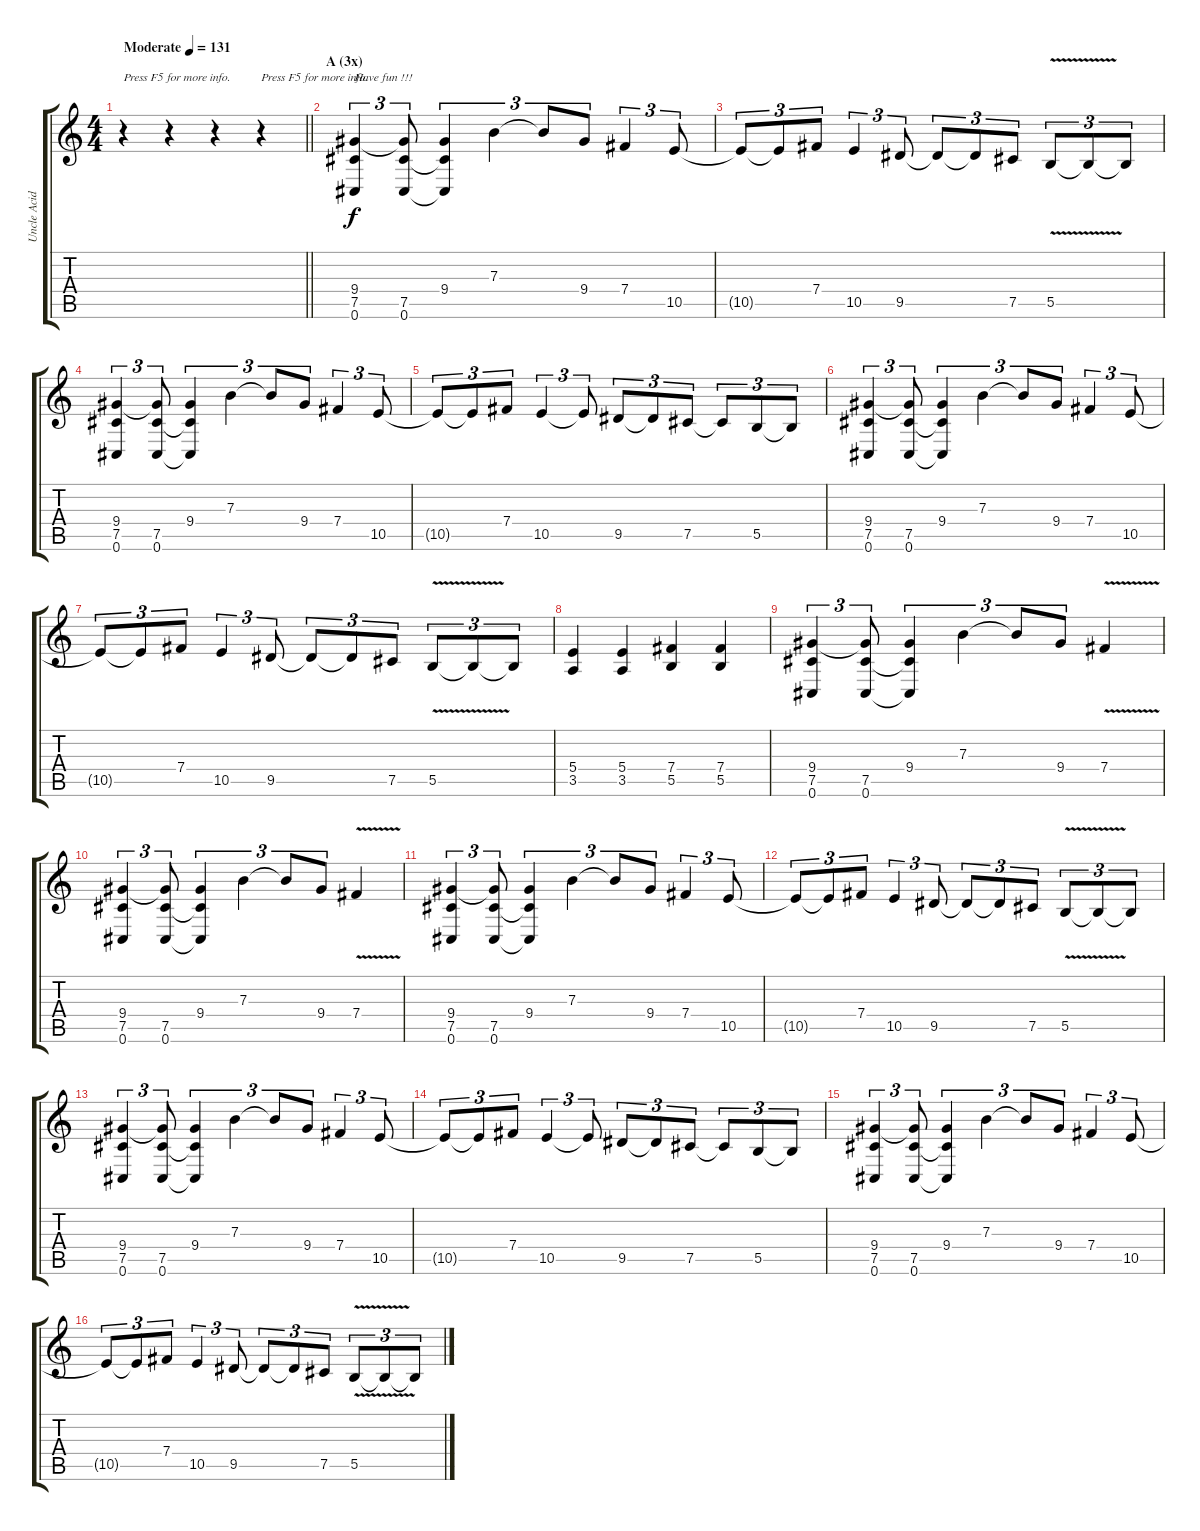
\track ("Uncle Acid (lead guitar)" "Uncle Acid") {instrument overdrivenguitar}
\staff {score tabs}
\tuning (Db4 Ab3 E3 B2 Gb2 Db2) {hide}
\ts (4 4)
\tempo (131 "Moderate")
\clef g2
\barLineRight lightlight
\ks c
r.4{txt "Press F5 for more info." dy f instrument overdrivenguitar} r.4 r.4 r.4{txt "Press F5 for more info."} |
\section ("" "A (3x)")
(9.4 7.5 0.6).4{tu (3 2) txt "Have fun !!!"} (9.4{t} 7.5 0.6).8{tu (3 2)} (9.4 7.5{t} 0.6{t}).4{tu (3 2)} 7.3.4{tu (3 2)} 7.3{t}.8{tu (3 2)} 9.4.8{tu (3 2)} 7.4.4{tu (3 2)} 10.5.8{tu (3 2)} |
10.5{t}.8{tu (3 2)} 10.5{t}.8{tu (3 2)} 7.4.8{tu (3 2)} 10.5.4{tu (3 2)} 9.5.8{tu (3 2)} 9.5{t}.8{tu (3 2)} 9.5{t}.8{tu (3 2)} 7.5.8{tu (3 2)} 5.5{v}.8{tu (3 2)} 5.5{t}.8{tu (3 2)} 5.5{t}.8{tu (3 2)} |
(9.4 7.5 0.6).4{tu (3 2)} (9.4{t} 7.5 0.6).8{tu (3 2)} (9.4 7.5{t} 0.6{t}).4{tu (3 2)} 7.3.4{tu (3 2)} 7.3{t}.8{tu (3 2)} 9.4.8{tu (3 2)} 7.4.4{tu (3 2)} 10.5.8{tu (3 2)} |
10.5{t}.8{tu (3 2)} 10.5{t}.8{tu (3 2)} 7.4.8{tu (3 2)} 10.5.4{tu (3 2)} 10.5{t}.8{tu (3 2)} 9.5.8{tu (3 2)} 9.5{t}.8{tu (3 2)} 7.5.8{tu (3 2)} 7.5{t}.8{tu (3 2)} 5.5.8{tu (3 2)} 5.5{t}.8{tu (3 2)} |
(9.4 7.5 0.6).4{tu (3 2)} (9.4{t} 7.5 0.6).8{tu (3 2)} (9.4 7.5{t} 0.6{t}).4{tu (3 2)} 7.3.4{tu (3 2)} 7.3{t}.8{tu (3 2)} 9.4.8{tu (3 2)} 7.4.4{tu (3 2)} 10.5.8{tu (3 2)} |
10.5{t}.8{tu (3 2)} 10.5{t}.8{tu (3 2)} 7.4.8{tu (3 2)} 10.5.4{tu (3 2)} 9.5.8{tu (3 2)} 9.5{t}.8{tu (3 2)} 9.5{t}.8{tu (3 2)} 7.5.8{tu (3 2)} 5.5{v}.8{tu (3 2)} 5.5{t}.8{tu (3 2)} 5.5{t}.8{tu (3 2)} |
(5.4 3.5).4 (5.4 3.5).4 (7.4 5.5).4 (7.4 5.5).4 |
(9.4 7.5 0.6).4{tu (3 2)} (9.4{t} 7.5 0.6).8{tu (3 2)} (9.4 7.5{t} 0.6{t}).4{tu (3 2)} 7.3.4{tu (3 2)} 7.3{t}.8{tu (3 2)} 9.4.8{tu (3 2)} 7.4{v}.4 |
(9.4 7.5 0.6).4{tu (3 2)} (9.4{t} 7.5 0.6).8{tu (3 2)} (9.4 7.5{t} 0.6{t}).4{tu (3 2)} 7.3.4{tu (3 2)} 7.3{t}.8{tu (3 2)} 9.4.8{tu (3 2)} 7.4{v}.4 |
(9.4 7.5 0.6).4{tu (3 2)} (9.4{t} 7.5 0.6).8{tu (3 2)} (9.4 7.5{t} 0.6{t}).4{tu (3 2)} 7.3.4{tu (3 2)} 7.3{t}.8{tu (3 2)} 9.4.8{tu (3 2)} 7.4.4{tu (3 2)} 10.5.8{tu (3 2)} |
10.5{t}.8{tu (3 2)} 10.5{t}.8{tu (3 2)} 7.4.8{tu (3 2)} 10.5.4{tu (3 2)} 9.5.8{tu (3 2)} 9.5{t}.8{tu (3 2)} 9.5{t}.8{tu (3 2)} 7.5.8{tu (3 2)} 5.5{v}.8{tu (3 2)} 5.5{t}.8{tu (3 2)} 5.5{t}.8{tu (3 2)} |
(9.4 7.5 0.6).4{tu (3 2)} (9.4{t} 7.5 0.6).8{tu (3 2)} (9.4 7.5{t} 0.6{t}).4{tu (3 2)} 7.3.4{tu (3 2)} 7.3{t}.8{tu (3 2)} 9.4.8{tu (3 2)} 7.4.4{tu (3 2)} 10.5.8{tu (3 2)} |
10.5{t}.8{tu (3 2)} 10.5{t}.8{tu (3 2)} 7.4.8{tu (3 2)} 10.5.4{tu (3 2)} 10.5{t}.8{tu (3 2)} 9.5.8{tu (3 2)} 9.5{t}.8{tu (3 2)} 7.5.8{tu (3 2)} 7.5{t}.8{tu (3 2)} 5.5.8{tu (3 2)} 5.5{t}.8{tu (3 2)} |
(9.4 7.5 0.6).4{tu (3 2)} (9.4{t} 7.5 0.6).8{tu (3 2)} (9.4 7.5{t} 0.6{t}).4{tu (3 2)} 7.3.4{tu (3 2)} 7.3{t}.8{tu (3 2)} 9.4.8{tu (3 2)} 7.4.4{tu (3 2)} 10.5.8{tu (3 2)} |
10.5{t}.8{tu (3 2)} 10.5{t}.8{tu (3 2)} 7.4.8{tu (3 2)} 10.5.4{tu (3 2)} 9.5.8{tu (3 2)} 9.5{t}.8{tu (3 2)} 9.5{t}.8{tu (3 2)} 7.5.8{tu (3 2)} 5.5{v}.8{tu (3 2)} 5.5{t}.8{tu (3 2)} 5.5{t}.8{tu (3 2)}
